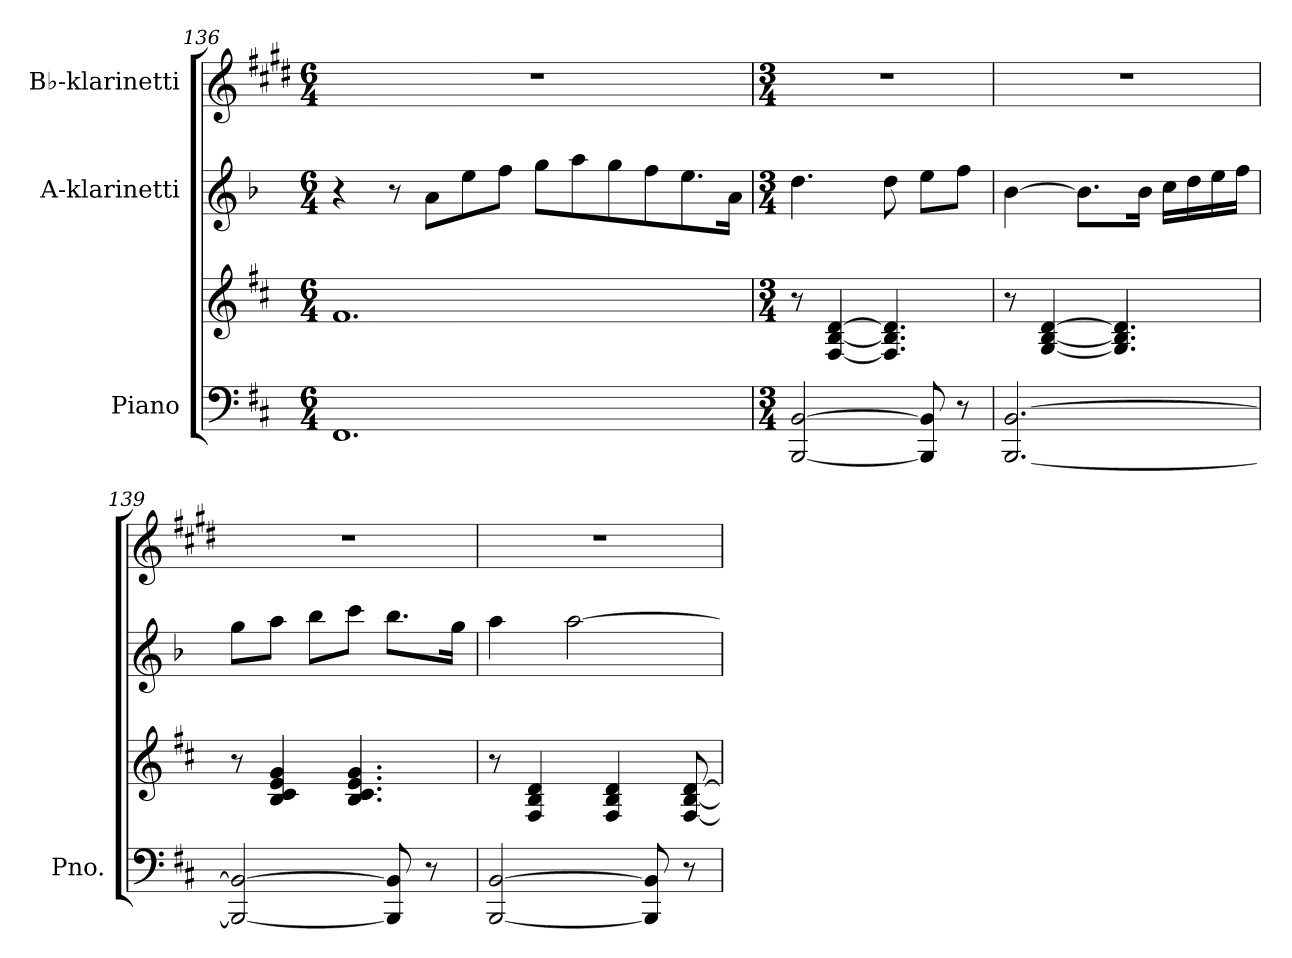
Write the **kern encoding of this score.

**kern	**kern	**kern	**kern
*part3	*part3	*part2	*part1
*staff4	*staff3	*staff2	*staff1
*I"Piano	*	*I"A-klarinetti	*I"B♭-klarinetti
*I'Pno.	*	*	*
!!LO:PB:g=z
*clefF4	*clefG2	*clefG2	*clefG2
*	*	*ITrd2c3	*ITrd1c2
*k[f#c#]	*k[f#c#]	*k[f#c#]	*k[f#c#]
*M6/4	*M6/4	*M6/4	*M6/4
=136	=136	=136	=136
1.FF#	1.f#	4r	1.r
.	.	8r	.
.	.	8f#\L	.
.	.	8cc#\	.
.	.	8dd\J	.
.	.	8ee\L	.
.	.	8ff#\	.
.	.	8ee\	.
.	.	8dd\	.
.	.	8.cc#\	.
.	.	16f#\Jk	.
=137	=137	=137	=137
*M3/4	*M3/4	*M3/4	*M3/4
[2BBB/ [2BB/	8r	4.b\	2.r
.	[4F#/ [4B/ [4d/	.	.
.	4.F#/] 4.B/] 4.d/]	8b\	.
8BBB/] 8BB/]	.	8cc#\L	.
8r	.	8dd\J	.
=138	=138	=138	=138
[2.BBB/ [2.BB/	8r	[4g\	2.r
.	[4G/ [4B/ [4d/	.	.
.	.	8.g\L]	.
.	4.G/] 4.B/] 4.d/]	.	.
.	.	16g\Jk	.
.	.	16a\LL	.
.	.	16b\	.
.	.	16cc#\	.
.	.	16dd\JJ	.
=139	=139	=139	=139
2BBB/_ 2BB/_	8r	8ee\L	2.r
.	4B/ 4c#/ 4e/ 4g/	8ff#\J	.
.	.	8gg\L	.
.	4.B/ 4.c#/ 4.e/ 4.g/	8aa\J	.
8BBB/] 8BB/]	.	8.gg\L	.
8r	.	.	.
.	.	16ee\Jk	.
!!LO:LB:g=z
=140	=140	=140	=140
[2BBB/ [2BB/	8r	4ff#\	2.r
.	4F#/ 4B/ 4d/	.	.
.	.	[2ff#\	.
.	4F#/ 4B/ 4d/	.	.
8BBB/] 8BB/]	.	.	.
8r	[8F#/ [8B/ [8d/	.	.
=	=	=	=
*-	*-	*-	*-
